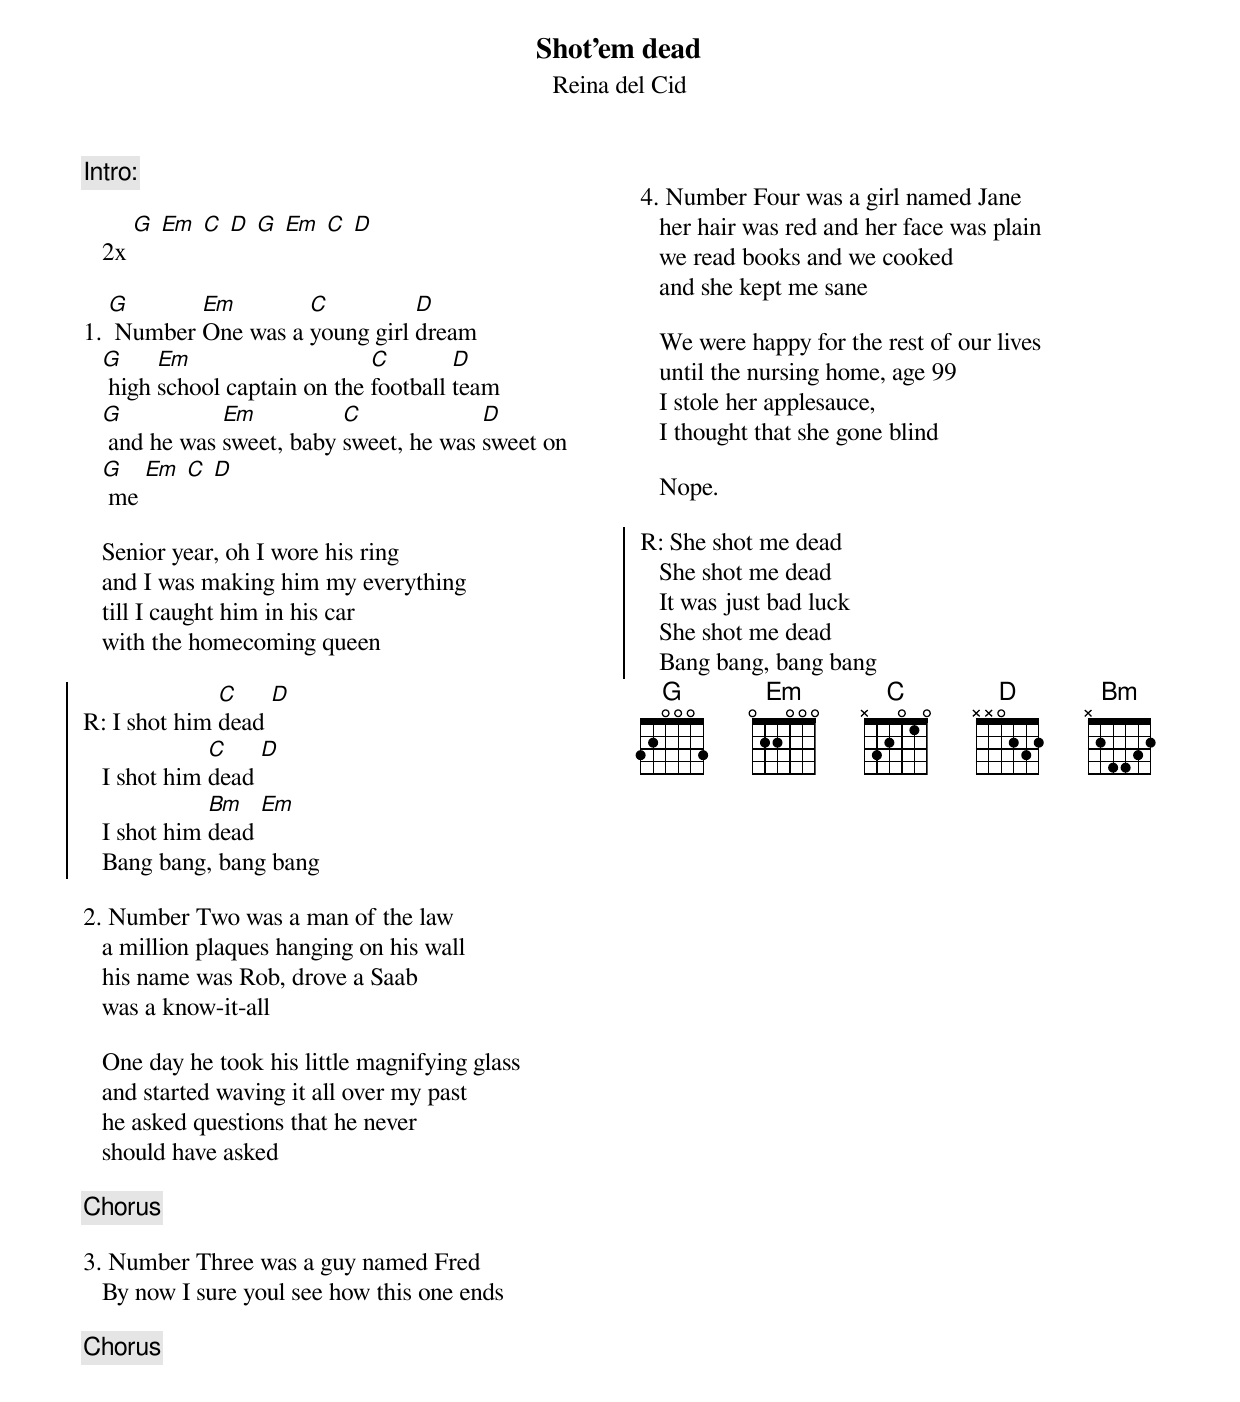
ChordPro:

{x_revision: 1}
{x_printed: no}

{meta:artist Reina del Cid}
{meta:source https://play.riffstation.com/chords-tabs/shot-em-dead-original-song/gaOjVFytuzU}

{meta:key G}
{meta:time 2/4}

{columns: 2}

{title: Shot'em dead}
{subtitle: Reina del Cid}

{comment: Intro:}

   2x [G] [Em] [C] [D] [G] [Em] [C] [D]

{start_of_verse}
1. [G] Number [Em]One was a [C]young girl [D]dream
   [G] high [Em]school captain on the [C]football [D]team
   [G] and he was [Em]sweet, baby [C]sweet, he was [D]sweet on
   [G] me [Em] [C] [D]

   Senior year, oh I wore his ring
   and I was making him my everything
   till I caught him in his car
   with the homecoming queen
{end_of_verse}

{soc}
R: I shot him [C]dead [D]
   I shot him [C]dead [D]
   I shot him [Bm]dead [Em]
   Bang bang, bang bang
{eoc}

{start_of_verse}
2. Number Two was a man of the law
   a million plaques hanging on his wall
   his name was Rob, drove a Saab
   was a know-it-all

   One day he took his little magnifying glass
   and started waving it all over my past
   he asked questions that he never
   should have asked
{end_of_verse}

{chorus}

{start_of_verse}
3. Number Three was a guy named Fred
   By now I sure youl see how this one ends
{end_of_verse}

{chorus}

{column_break}

{start_of_verse}
4. Number Four was a girl named Jane
   her hair was red and her face was plain
   we read books and we cooked
   and she kept me sane

   We were happy for the rest of our lives
   until the nursing home, age 99
   I stole her applesauce,
   I thought that she gone blind
{end_of_verse}

   Nope.

{soc}
R: She shot me dead
   She shot me dead
   It was just bad luck
   She shot me dead
   Bang bang, bang bang
{eoc}
